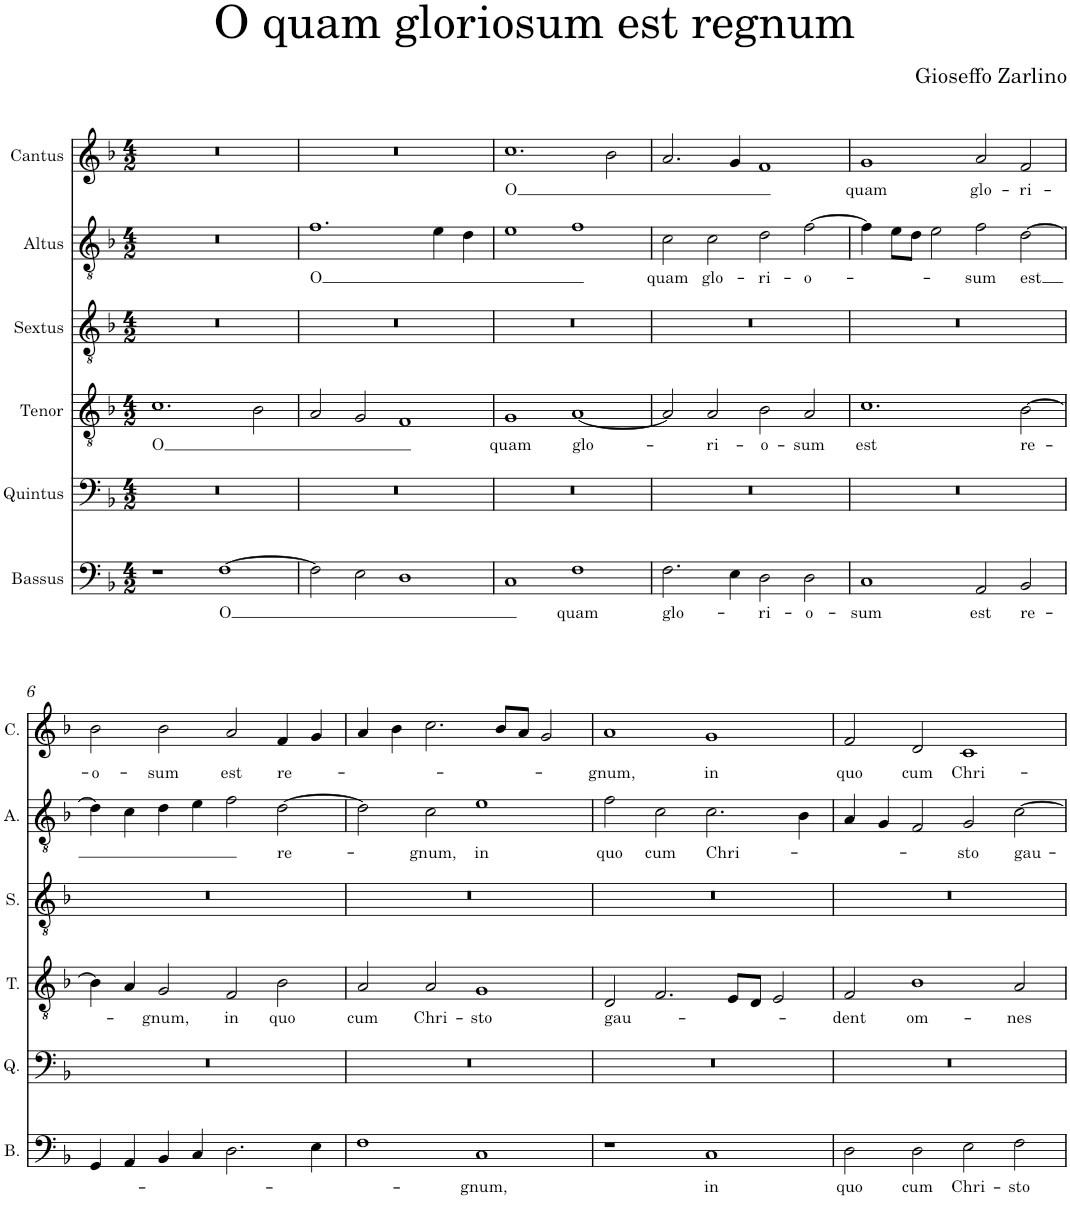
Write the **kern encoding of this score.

**kern	**text	**kern	**kern	**text	**kern	**kern	**text	**kern	**text
*part6	*part6	*part5	*part4	*part4	*part3	*part2	*part2	*part1	*part1
*staff6	*staff6	*staff5	*staff4	*staff4	*staff3	*staff2	*staff2	*staff1	*staff1
*I"Bassus	*	*I"Quintus	*I"Tenor	*	*I"Sextus	*I"Altus	*	*I"Cantus	*
*I'B.	*	*I'Q.	*I'T.	*	*I'S.	*I'A.	*	*I'C.	*
*clefF4	*	*clefF4	*clefGv2	*	*clefGv2	*clefGv2	*	*clefG2	*
*k[b-]	*	*k[b-]	*k[b-]	*	*k[b-]	*k[b-]	*	*k[b-]	*
*M4/2	*	*M4/2	*M4/2	*	*M4/2	*M4/2	*	*M4/2	*
=1	=1	=1	=1	=1	=1	=1	=1	=1	=1
!	!	!	!	!LO:LY:b	!	!	!	!	!
1r	.	0r	1.c	O	0r	0r	.	0r	.
!	!LO:LY:b	!	!	!	!	!	!	!	!
[1F	O	.	.	.	.	.	.	.	.
.	.	.	2B-\	.	.	.	.	.	.
=2	=2	=2	=2	=2	=2	=2	=2	=2	=2
!	!	!	!	!	!	!	!LO:LY:b	!	!
2F\]	.	0r	2A/	.	0r	1.f	O	0r	.
2E\	.	.	2G/	.	.	.	.	.	.
1D	.	.	1F	.	.	.	.	.	.
.	.	.	.	.	.	4e\	.	.	.
.	.	.	.	.	.	4d\	.	.	.
=3	=3	=3	=3	=3	=3	=3	=3	=3	=3
!	!	!	!	!LO:LY:b	!	!	!	!	!LO:LY:b
1C	.	0r	1G	quam	0r	1e	.	1.cc	O
!	!LO:LY:b	!	!	!LO:LY:b	!	!	!	!	!
1F	quam	.	[1A	glo-	.	1f	.	.	.
.	.	.	.	.	.	.	.	2b-\	.
=4	=4	=4	=4	=4	=4	=4	=4	=4	=4
!	!LO:LY:b	!	!	!	!	!	!LO:LY:b	!	!
2.F\	glo-	0r	2A/]	.	0r	2c\	quam	2.a/	.
!	!	!	!	!LO:LY:b	!	!	!LO:LY:b	!	!
.	.	.	2A/	-ri-	.	2c\	glo-	.	.
4E\	.	.	.	.	.	.	.	4g/	.
!	!LO:LY:b	!	!	!LO:LY:b	!	!	!LO:LY:b	!	!
2D\	-ri-	.	2B-\	-o-	.	2d\	-ri-	1f	.
!	!LO:LY:b	!	!	!LO:LY:b	!	!	!LO:LY:b	!	!
2D\	-o-	.	2A/	-sum	.	[2f\	-o-	.	.
=5	=5	=5	=5	=5	=5	=5	=5	=5	=5
!	!LO:LY:b	!	!	!LO:LY:b	!	!	!	!	!LO:LY:b
1C	-sum	0r	1.c	est	0r	4f\]	.	1g	quam
.	.	.	.	.	.	8e\L	.	.	.
.	.	.	.	.	.	8d\J	.	.	.
.	.	.	.	.	.	2e\	.	.	.
!	!LO:LY:b	!	!	!	!	!	!LO:LY:b	!	!LO:LY:b
2AA/	est	.	.	.	.	2f\	-sum	2a/	glo-
!	!LO:LY:b	!	!	!LO:LY:b	!	!	!LO:LY:b	!	!LO:LY:b
2BB-/	re-	.	[2B-\	re-	.	[2d\	est	2f/	-ri-
!!LO:LB:g=z
=6	=6	=6	=6	=6	=6	=6	=6	=6	=6
!	!	!	!	!	!	!	!	!	!LO:LY:b
4GG/	.	0r	4B-\]	.	0r	4d\]	.	2b-\	-o-
4AA/	.	.	4A/	.	.	4c\	.	.	.
!	!	!	!	!LO:LY:b	!	!	!	!	!LO:LY:b
4BB-/	.	.	2G/	-gnum,	.	4d\	.	2b-\	-sum
4C/	.	.	.	.	.	4e\	.	.	.
!	!	!	!	!LO:LY:b	!	!	!	!	!LO:LY:b
2.D\	.	.	2F/	in	.	2f\	.	2a/	est
!	!	!	!	!LO:LY:b	!	!	!LO:LY:b	!	!LO:LY:b
.	.	.	2B-\	quo	.	[2d\	re-	4f/	re-
4E\	.	.	.	.	.	.	.	4g/	.
=7	=7	=7	=7	=7	=7	=7	=7	=7	=7
!	!	!	!	!LO:LY:b	!	!	!	!	!
1F	.	0r	2A/	cum	0r	2d\]	.	4a/	.
.	.	.	.	.	.	.	.	4b-\	.
!	!	!	!	!LO:LY:b	!	!	!LO:LY:b	!	!
.	.	.	2A/	Chri-	.	2c\	-gnum,	2.cc\	.
!	!LO:LY:b	!	!	!LO:LY:b	!	!	!LO:LY:b	!	!
1C	-gnum,	.	1G	-sto	.	1e	in	.	.
.	.	.	.	.	.	.	.	8b-/L	.
.	.	.	.	.	.	.	.	8a/J	.
.	.	.	.	.	.	.	.	2g/	.
=8	=8	=8	=8	=8	=8	=8	=8	=8	=8
!	!	!	!	!LO:LY:b	!	!	!LO:LY:b	!	!LO:LY:b
1r	.	0r	2D/	gau-	0r	2f\	quo	1a	-gnum,
!	!	!	!	!	!	!	!LO:LY:b	!	!
.	.	.	2.F/	.	.	2c\	cum	.	.
!	!LO:LY:b	!	!	!	!	!	!LO:LY:b	!	!LO:LY:b
1C	in	.	.	.	.	2.c\	Chri-	1g	in
.	.	.	8E/L	.	.	.	.	.	.
.	.	.	8D/J	.	.	.	.	.	.
.	.	.	2E/	.	.	.	.	.	.
.	.	.	.	.	.	4B-\	.	.	.
=9	=9	=9	=9	=9	=9	=9	=9	=9	=9
!	!LO:LY:b	!	!	!LO:LY:b	!	!	!	!	!LO:LY:b
2D\	quo	0r	2F/	-dent	0r	4A/	.	2f/	quo
.	.	.	.	.	.	4G/	.	.	.
!	!LO:LY:b	!	!	!LO:LY:b	!	!	!	!	!LO:LY:b
2D\	cum	.	1B-	om-	.	2F/	.	2d/	cum
!	!LO:LY:b	!	!	!	!	!	!LO:LY:b	!	!LO:LY:b
2E\	Chri-	.	.	.	.	2G/	-sto	1c	Chri-
!	!LO:LY:b	!	!	!LO:LY:b	!	!	!LO:LY:b	!	!
2F\	-sto	.	2A/	-nes	.	[2c\	gau-	.	.
=	=	=	=	=	=	=	=	=	=
*-	*-	*-	*-	*-	*-	*-	*-	*-	*-
